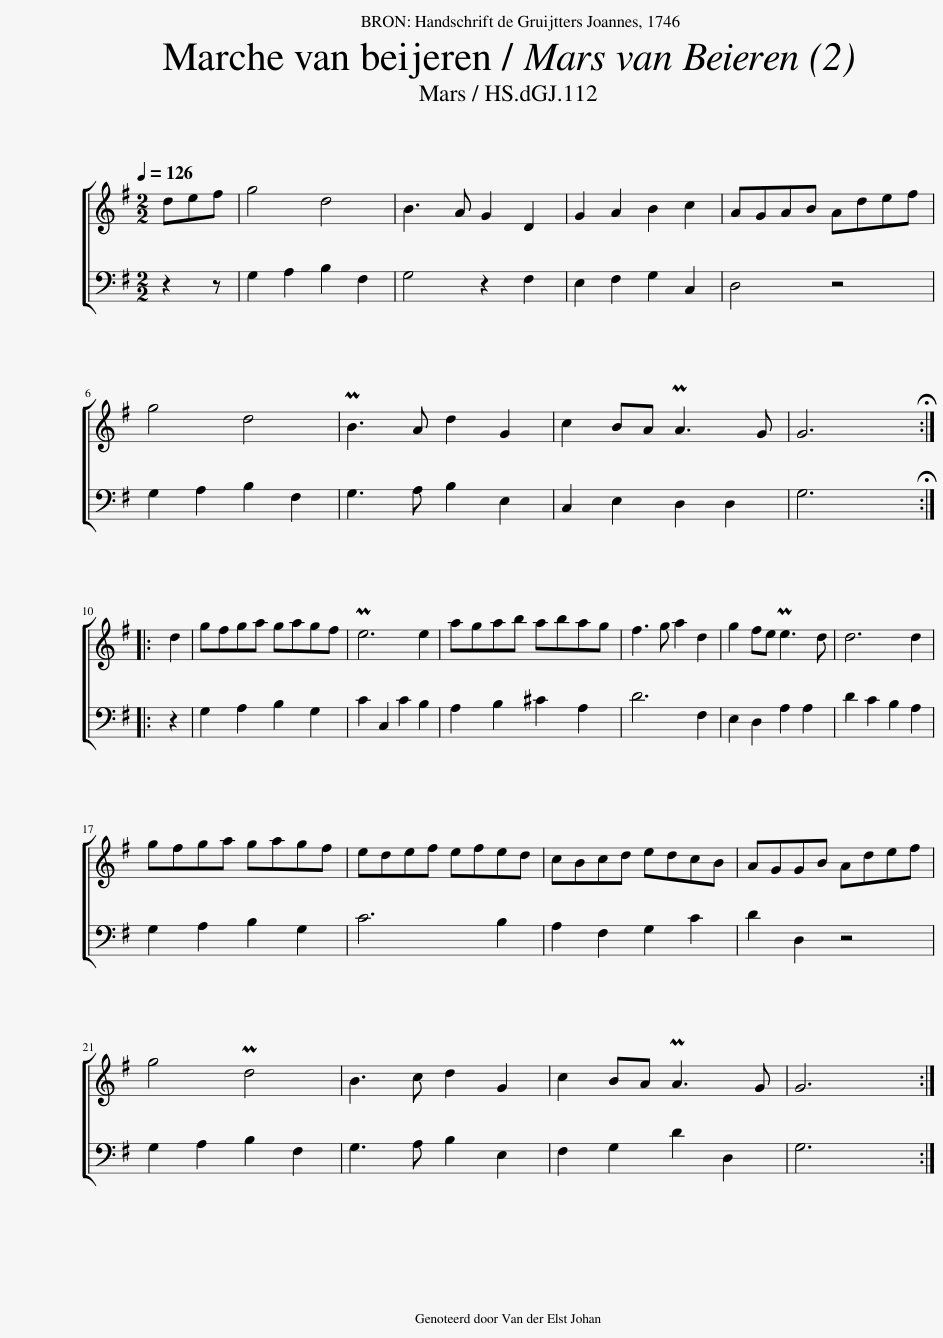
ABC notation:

X:1
%%score [ 1 2 ]
L:1/8
Q:1/4=126
M:2/2
I:linebreak $
K:G
V:1 treble
V:2 bass
V:1
 def | g4 d4 | B3 A G2 D2 | G2 A2 B2 c2 | AGAB Adef |$ %5
 g4 d4 | PB3 A d2 G2 | c2 BA PA3 G | G6 ::$ d2 | %10
 gfga gagf | Pe6 e2 | agab abag | f3 g a2 d2 | g2 fe Pe3 d | %15
 d6 d2 |$ gfga gagf | edef efed | cBcd edcB | AGGB Adef |$ %20
 g4 Pd4 | B3 c d2 G2 | c2 BA PA3 G | G6 :| %24
V:2
 z2 z | G,2 A,2 B,2 F,2 | G,4 z2 F,2 | E,2 F,2 G,2 C,2 | D,4 z4 |$ %5
 G,2 A,2 B,2 F,2 | G,3 A, B,2 E,2 | C,2 E,2 D,2 D,2 | G,6 ::$ z2 | %10
 G,2 A,2 B,2 G,2 | C2 C,2 C2 B,2 | A,2 B,2 ^C2 A,2 | D6 F,2 | E,2 D,2 A,2 A,2 | %15
 D2 C2 B,2 A,2 |$ G,2 A,2 B,2 G,2 | C6 B,2 | A,2 F,2 G,2 C2 | D2 D,2 z4 |$ %20
 G,2 A,2 B,2 F,2 | G,3 A, B,2 E,2 | F,2 G,2 D2 D,2 | G,6 :| %24
